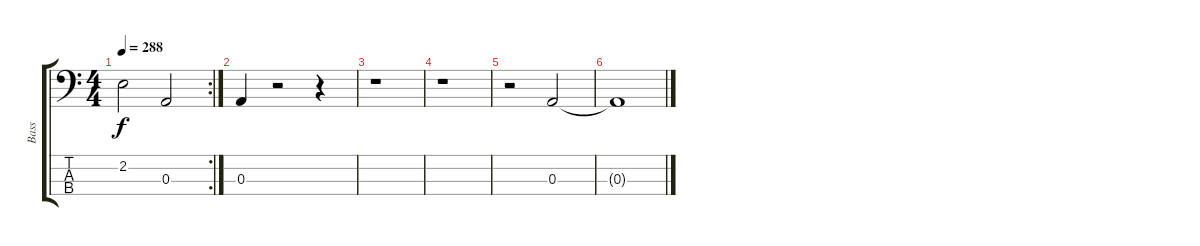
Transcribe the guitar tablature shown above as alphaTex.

\track ("Bass" "Bass") {instrument electricbassfinger}
\staff {score tabs}
\tuning (G2 D2 A1 E1) {hide}
\rc 2
\ts (4 4)
\tempo 288
\clef f4
\ks c
2.2.2{dy f} 0.3.2 |
0.3.4 r.2 r.4 |
r.1 |
r.1 |
r.2 0.3.2 |
0.3{t}.1
